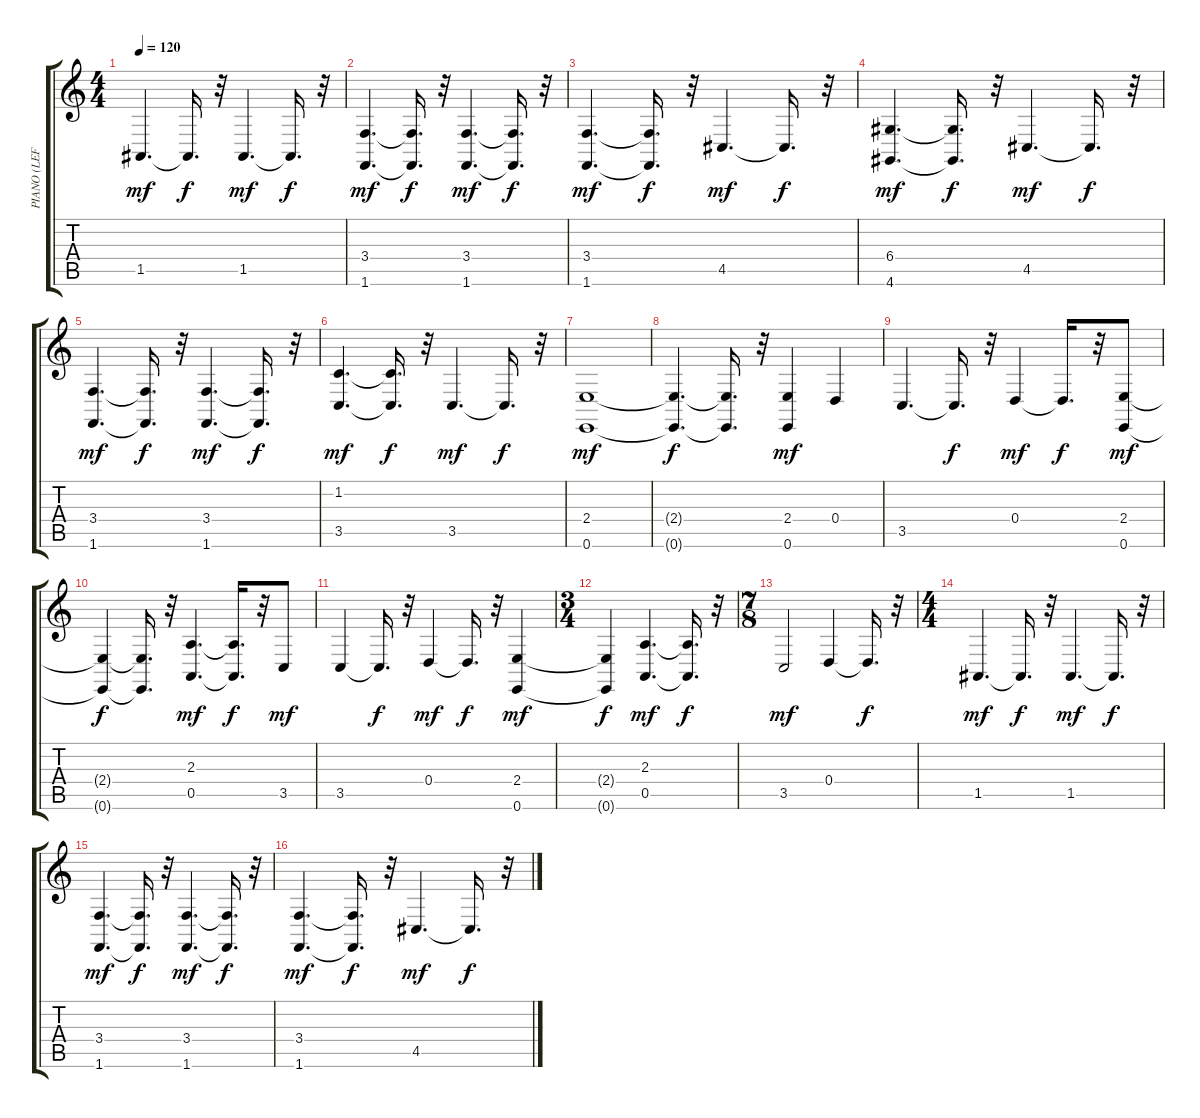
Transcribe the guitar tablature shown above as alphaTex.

\track ("PIANO (LEFT )    " "PIANO (LEF") {instrument acousticgrandpiano}
\staff {score tabs}
\tuning (E4 B3 G3 D3 A2 E2) {hide}
\ts (4 4)
\tempo 120
\clef g2
\ks c
1.5.4{d dy mf} 1.5{t}.16{d dy f} r.32 1.5.4{d dy mf} 1.5{t}.16{d dy f} r.32 |
(3.4 1.6).4{d dy mf} (3.4{t} 1.6{t}).16{d dy f} r.32 (3.4 1.6).4{d dy mf} (3.4{t} 1.6{t}).16{d dy f} r.32 |
(3.4 1.6).4{d dy mf} (3.4{t} 1.6{t}).16{d dy f} r.32 4.5.4{d dy mf} 4.5{t}.16{d dy f} r.32 |
(6.4 4.6).4{d dy mf} (6.4{t} 4.6{t}).16{d dy f} r.32 4.5.4{d dy mf} 4.5{t}.16{d dy f} r.32 |
(3.4 1.6).4{d dy mf} (3.4{t} 1.6{t}).16{d dy f} r.32 (3.4 1.6).4{d dy mf} (3.4{t} 1.6{t}).16{d dy f} r.32 |
(1.2 3.5).4{d dy mf} (1.2{t} 3.5{t}).16{d dy f} r.32 3.5.4{d dy mf} 3.5{t}.16{d dy f} r.32 |
(2.4 0.6).1{dy mf} |
(2.4{t} 0.6{t}).4{d dy f} (2.4{t} 0.6{t}).16{d} r.32 (2.4 0.6).4{dy mf} 0.4.4 |
3.5.4{d} 3.5{t}.16{d dy f} r.32 0.4.4{dy mf} 0.4{t}.16{d dy f} r.32 (2.4 0.6).8{dy mf} |
(2.4{t} 0.6{t}).4{dy f} (2.4{t} 0.6{t}).16{d} r.32 (2.3 0.5).4{d dy mf} (2.3{t} 0.5{t}).16{d dy f} r.32 3.5.8{dy mf} |
3.5.4 3.5{t}.16{d dy f} r.32 0.4.4{dy mf} 0.4{t}.16{d dy f} r.32 (2.4 0.6).4{dy mf} |
\ts (3 4)
(2.4{t} 0.6{t}).4{dy f} (2.3 0.5).4{d dy mf} (2.3{t} 0.5{t}).16{d dy f} r.32 |
\ts (7 8)
3.5.2{dy mf} 0.4.4 0.4{t}.16{d dy f} r.32 |
\ts (4 4)
1.5.4{d dy mf} 1.5{t}.16{d dy f} r.32 1.5.4{d dy mf} 1.5{t}.16{d dy f} r.32 |
(3.4 1.6).4{d dy mf} (3.4{t} 1.6{t}).16{d dy f} r.32 (3.4 1.6).4{d dy mf} (3.4{t} 1.6{t}).16{d dy f} r.32 |
(3.4 1.6).4{d dy mf} (3.4{t} 1.6{t}).16{d dy f} r.32 4.5.4{d dy mf} 4.5{t}.16{d dy f} r.32
